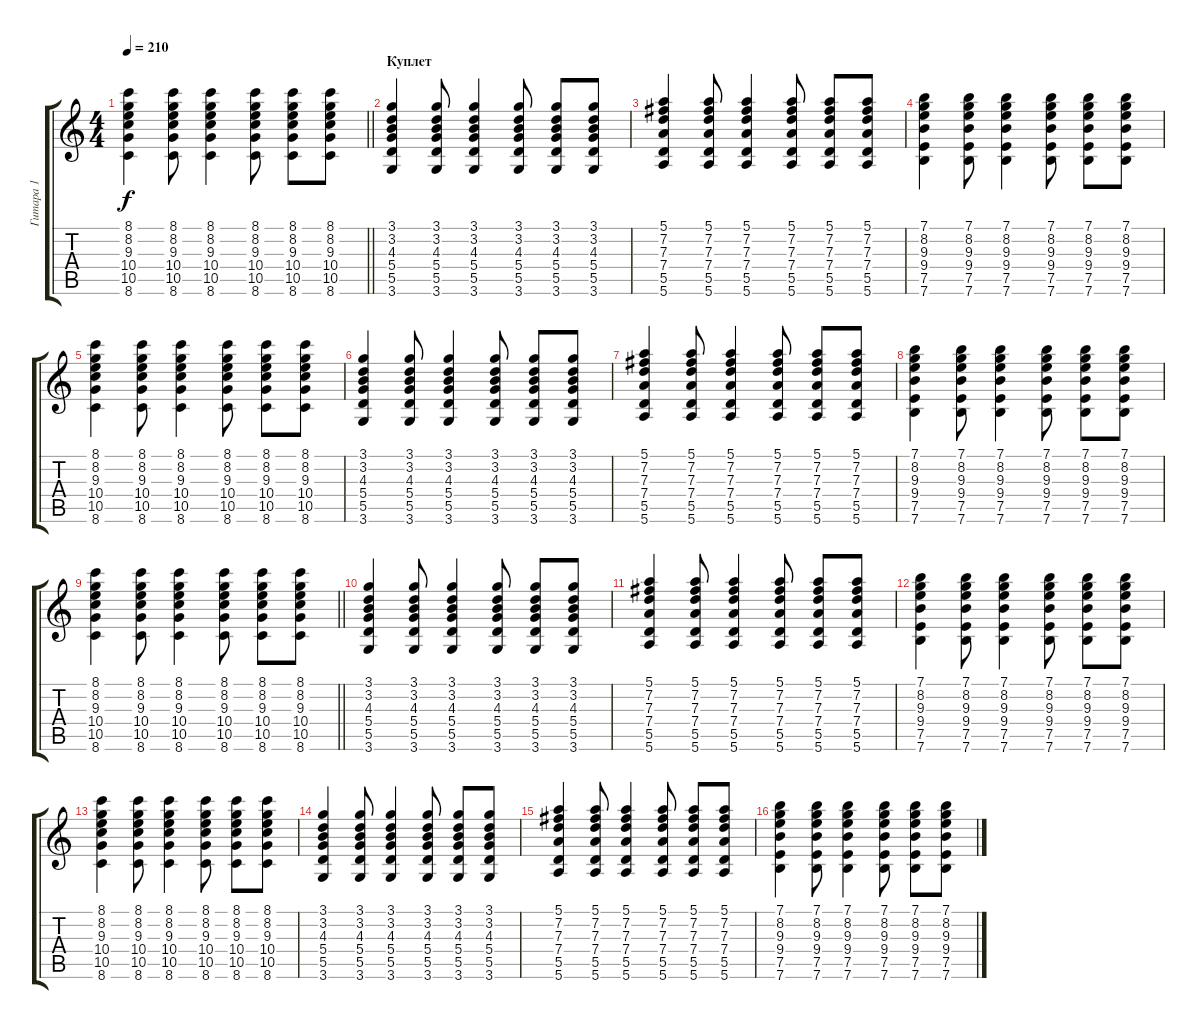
\track ("Гитара 1" "Гитара 1") {instrument electricguitarjazz}
\staff {score tabs}
\tuning (E4 B3 G3 D3 A2 E2) {hide}
\ts (4 4)
\tempo 210
\clef g2
\barLineRight lightlight
\ks c
(8.1 8.2 9.3 10.4 10.5 8.6).4{dy f} (8.1 8.2 9.3 10.4 10.5 8.6).8 (8.1 8.2 9.3 10.4 10.5 8.6).4 (8.1 8.2 9.3 10.4 10.5 8.6).8 (8.1 8.2 9.3 10.4 10.5 8.6).8 (8.1 8.2 9.3 10.4 10.5 8.6).8 |
\section ("" "Куплет")
(3.1 3.2 4.3 5.4 5.5 3.6).4 (3.1 3.2 4.3 5.4 5.5 3.6).8 (3.1 3.2 4.3 5.4 5.5 3.6).4 (3.1 3.2 4.3 5.4 5.5 3.6).8 (3.1 3.2 4.3 5.4 5.5 3.6).8 (3.1 3.2 4.3 5.4 5.5 3.6).8 |
(5.1 7.2 7.3 7.4 5.5 5.6).4 (5.1 7.2 7.3 7.4 5.5 5.6).8 (5.1 7.2 7.3 7.4 5.5 5.6).4 (5.1 7.2 7.3 7.4 5.5 5.6).8 (5.1 7.2 7.3 7.4 5.5 5.6).8 (5.1 7.2 7.3 7.4 5.5 5.6).8 |
(7.1 8.2 9.3 9.4 7.5 7.6).4 (7.1 8.2 9.3 9.4 7.5 7.6).8 (7.1 8.2 9.3 9.4 7.5 7.6).4 (7.1 8.2 9.3 9.4 7.5 7.6).8 (7.1 8.2 9.3 9.4 7.5 7.6).8 (7.1 8.2 9.3 9.4 7.5 7.6).8 |
(8.1 8.2 9.3 10.4 10.5 8.6).4 (8.1 8.2 9.3 10.4 10.5 8.6).8 (8.1 8.2 9.3 10.4 10.5 8.6).4 (8.1 8.2 9.3 10.4 10.5 8.6).8 (8.1 8.2 9.3 10.4 10.5 8.6).8 (8.1 8.2 9.3 10.4 10.5 8.6).8 |
(3.1 3.2 4.3 5.4 5.5 3.6).4 (3.1 3.2 4.3 5.4 5.5 3.6).8 (3.1 3.2 4.3 5.4 5.5 3.6).4 (3.1 3.2 4.3 5.4 5.5 3.6).8 (3.1 3.2 4.3 5.4 5.5 3.6).8 (3.1 3.2 4.3 5.4 5.5 3.6).8 |
(5.1 7.2 7.3 7.4 5.5 5.6).4 (5.1 7.2 7.3 7.4 5.5 5.6).8 (5.1 7.2 7.3 7.4 5.5 5.6).4 (5.1 7.2 7.3 7.4 5.5 5.6).8 (5.1 7.2 7.3 7.4 5.5 5.6).8 (5.1 7.2 7.3 7.4 5.5 5.6).8 |
(7.1 8.2 9.3 9.4 7.5 7.6).4 (7.1 8.2 9.3 9.4 7.5 7.6).8 (7.1 8.2 9.3 9.4 7.5 7.6).4 (7.1 8.2 9.3 9.4 7.5 7.6).8 (7.1 8.2 9.3 9.4 7.5 7.6).8 (7.1 8.2 9.3 9.4 7.5 7.6).8 |
\barLineRight lightlight
(8.1 8.2 9.3 10.4 10.5 8.6).4 (8.1 8.2 9.3 10.4 10.5 8.6).8 (8.1 8.2 9.3 10.4 10.5 8.6).4 (8.1 8.2 9.3 10.4 10.5 8.6).8 (8.1 8.2 9.3 10.4 10.5 8.6).8 (8.1 8.2 9.3 10.4 10.5 8.6).8 |
(3.1 3.2 4.3 5.4 5.5 3.6).4 (3.1 3.2 4.3 5.4 5.5 3.6).8 (3.1 3.2 4.3 5.4 5.5 3.6).4 (3.1 3.2 4.3 5.4 5.5 3.6).8 (3.1 3.2 4.3 5.4 5.5 3.6).8 (3.1 3.2 4.3 5.4 5.5 3.6).8 |
(5.1 7.2 7.3 7.4 5.5 5.6).4 (5.1 7.2 7.3 7.4 5.5 5.6).8 (5.1 7.2 7.3 7.4 5.5 5.6).4 (5.1 7.2 7.3 7.4 5.5 5.6).8 (5.1 7.2 7.3 7.4 5.5 5.6).8 (5.1 7.2 7.3 7.4 5.5 5.6).8 |
(7.1 8.2 9.3 9.4 7.5 7.6).4 (7.1 8.2 9.3 9.4 7.5 7.6).8 (7.1 8.2 9.3 9.4 7.5 7.6).4 (7.1 8.2 9.3 9.4 7.5 7.6).8 (7.1 8.2 9.3 9.4 7.5 7.6).8 (7.1 8.2 9.3 9.4 7.5 7.6).8 |
(8.1 8.2 9.3 10.4 10.5 8.6).4 (8.1 8.2 9.3 10.4 10.5 8.6).8 (8.1 8.2 9.3 10.4 10.5 8.6).4 (8.1 8.2 9.3 10.4 10.5 8.6).8 (8.1 8.2 9.3 10.4 10.5 8.6).8 (8.1 8.2 9.3 10.4 10.5 8.6).8 |
(3.1 3.2 4.3 5.4 5.5 3.6).4 (3.1 3.2 4.3 5.4 5.5 3.6).8 (3.1 3.2 4.3 5.4 5.5 3.6).4 (3.1 3.2 4.3 5.4 5.5 3.6).8 (3.1 3.2 4.3 5.4 5.5 3.6).8 (3.1 3.2 4.3 5.4 5.5 3.6).8 |
(5.1 7.2 7.3 7.4 5.5 5.6).4 (5.1 7.2 7.3 7.4 5.5 5.6).8 (5.1 7.2 7.3 7.4 5.5 5.6).4 (5.1 7.2 7.3 7.4 5.5 5.6).8 (5.1 7.2 7.3 7.4 5.5 5.6).8 (5.1 7.2 7.3 7.4 5.5 5.6).8 |
(7.1 8.2 9.3 9.4 7.5 7.6).4 (7.1 8.2 9.3 9.4 7.5 7.6).8 (7.1 8.2 9.3 9.4 7.5 7.6).4 (7.1 8.2 9.3 9.4 7.5 7.6).8 (7.1 8.2 9.3 9.4 7.5 7.6).8 (7.1 8.2 9.3 9.4 7.5 7.6).8
